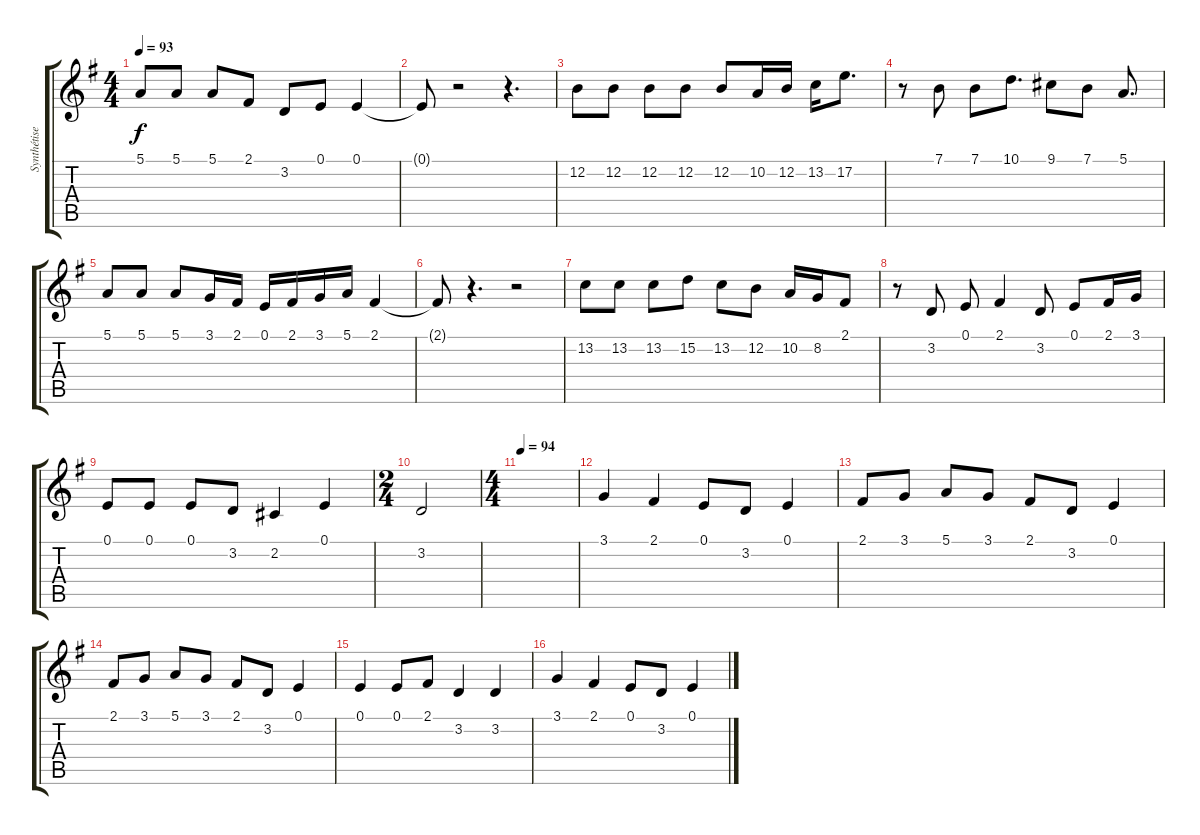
\track ("Synthétiseur 2" "Synthétise") {instrument electricgrandpiano}
\staff {score tabs}
\tuning (E4 B3 G3 D3 A2 E2) {hide}
\ts (4 4)
\tempo 93
\clef g2
\ks g
5.1.8{dy f} 5.1.8 5.1.8 2.1.8 3.2.8 0.1.8 0.1.4 |
0.1{t}.8 r.2 r.4{d} |
12.2.8 12.2.8 12.2.8 12.2.8 12.2.8 10.2.16 12.2.16 13.2.16 17.2.8{d} |
r.8 7.1.8 7.1.8 10.1.8{d} 9.1.8 7.1.8 5.1.8{d} |
5.1.8 5.1.8 5.1.8 3.1.16 2.1.16 0.1.16 2.1.16 3.1.16 5.1.16 2.1.4 |
2.1{t}.8 r.4{d} r.2 |
13.2.8 13.2.8 13.2.8 15.2.8 13.2.8 12.2.8 10.2.16 8.2.16 2.1.8 |
r.8 3.2.8 0.1.8 2.1.4 3.2.8 0.1.8 2.1.16 3.1.16 |
0.1.8 0.1.8 0.1.8 3.2.8 2.2.4 0.1.4 |
\ts (2 4)
3.2.2 |
\ts (4 4)
\tempo 94
|
3.1.4 2.1.4 0.1.8 3.2.8 0.1.4 |
2.1.8 3.1.8 5.1.8 3.1.8 2.1.8 3.2.8 0.1.4 |
2.1.8 3.1.8 5.1.8 3.1.8 2.1.8 3.2.8 0.1.4 |
0.1.4 0.1.8 2.1.8 3.2.4 3.2.4 |
3.1.4 2.1.4 0.1.8 3.2.8 0.1.4
